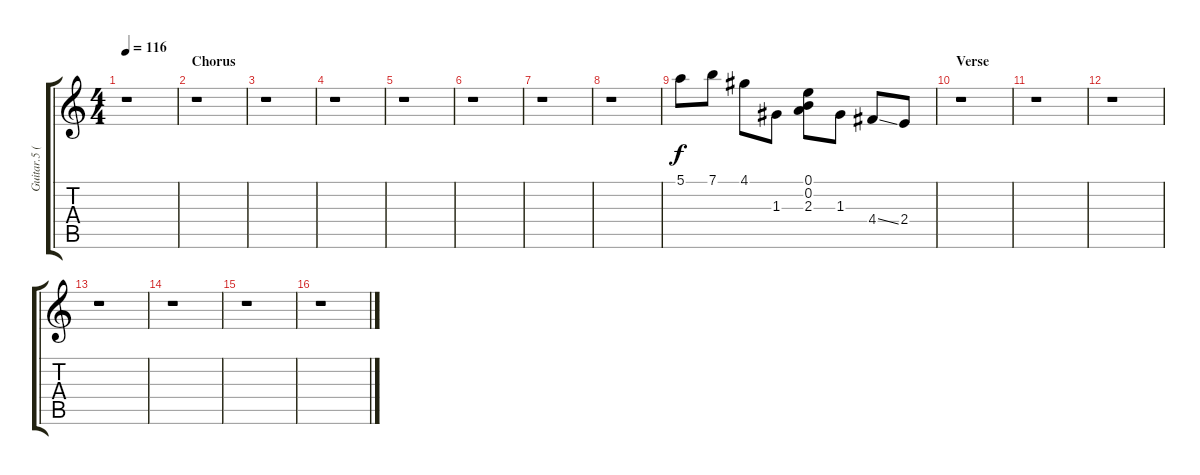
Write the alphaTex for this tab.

\track ("Guitar.5 (solo)" "Guitar.5 (") {instrument electricguitarclean}
\staff {score tabs}
\tuning (E4 B3 G3 D3 A2 E2) {hide}
\ts (4 4)
\tempo 116
\clef g2
\ks c
r.1{dy f} |
\section ("" "Chorus")
r.1 |
r.1 |
r.1 |
r.1 |
r.1 |
r.1 |
r.1 |
5.1.8 7.1.8 4.1.8 1.3.8 (0.1 0.2 2.3).8 1.3.8 4.4{ss}.8 2.4.8 |
\section ("" "Verse")
r.1 |
r.1 |
r.1 |
r.1 |
r.1 |
r.1 |
r.1
